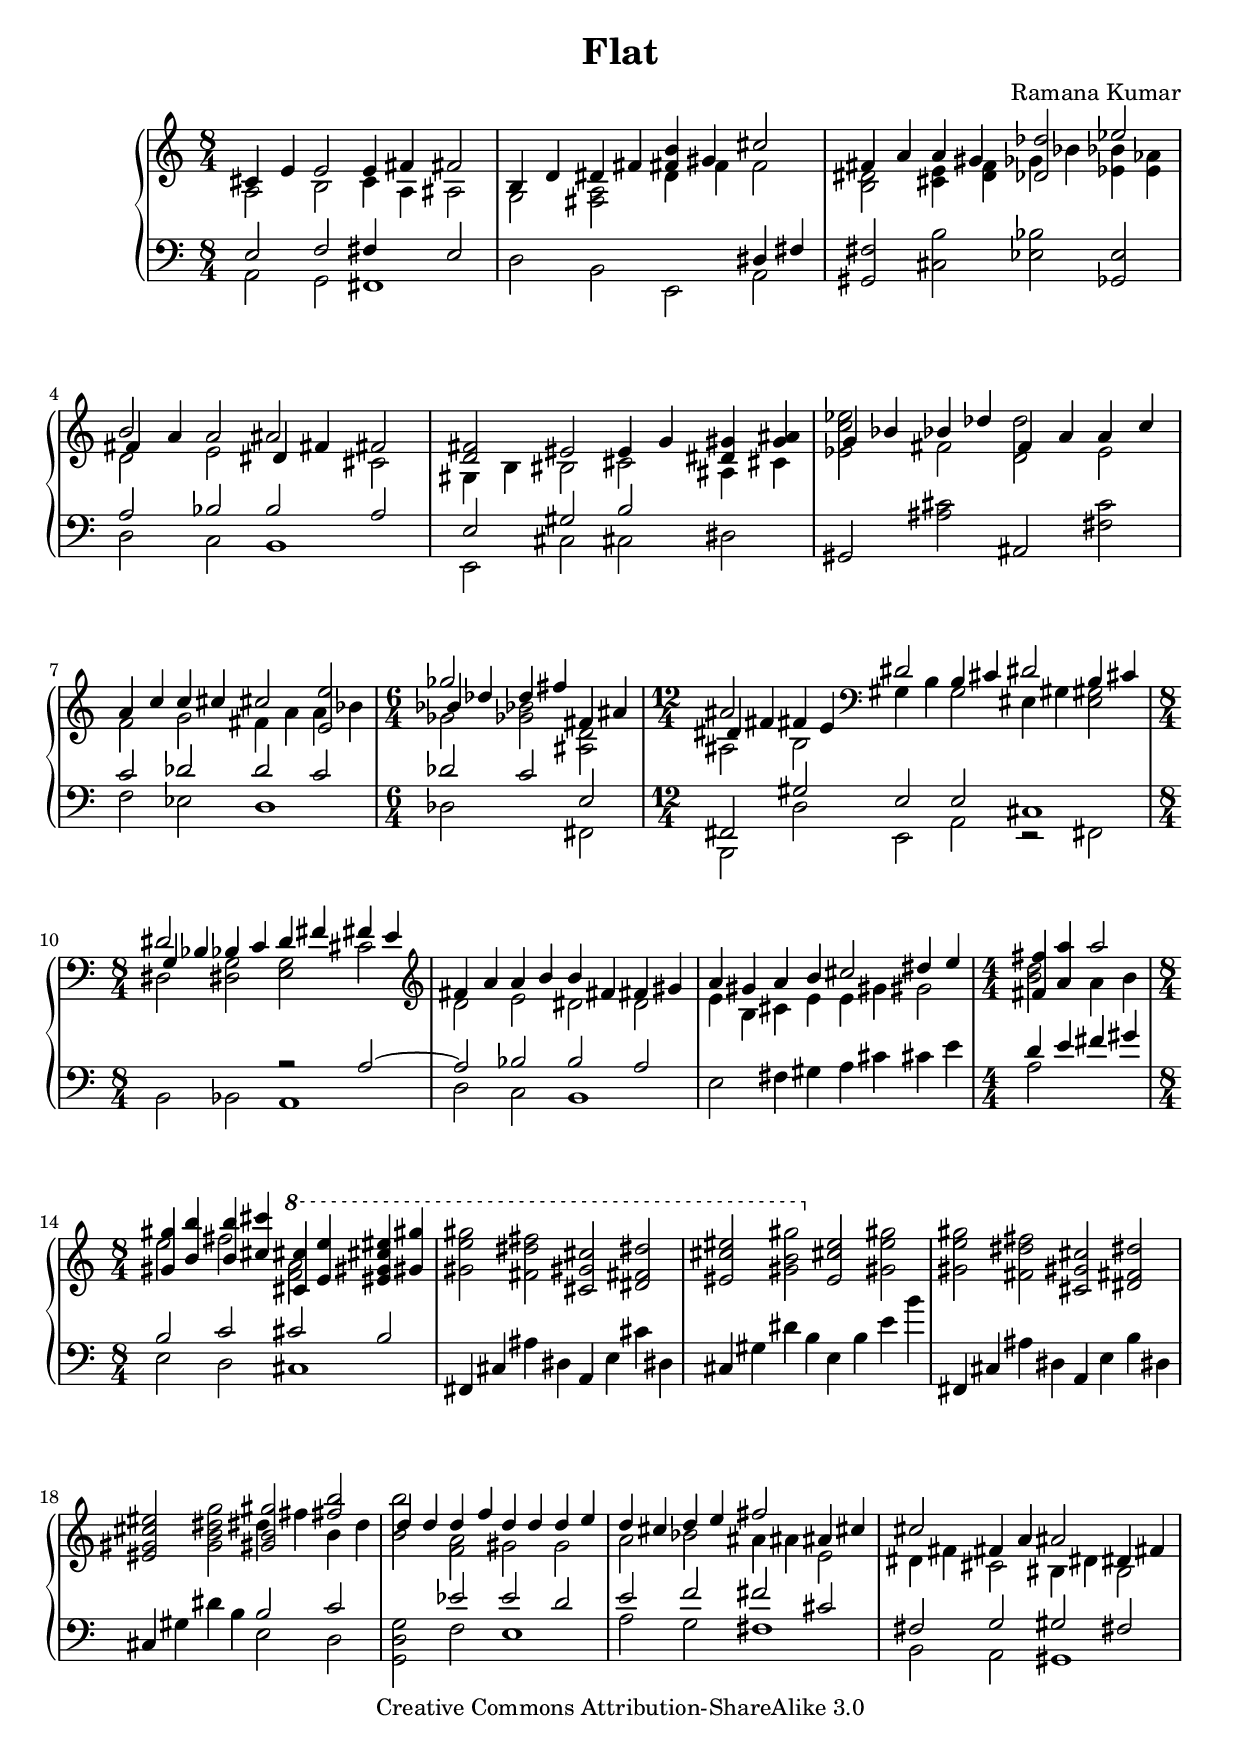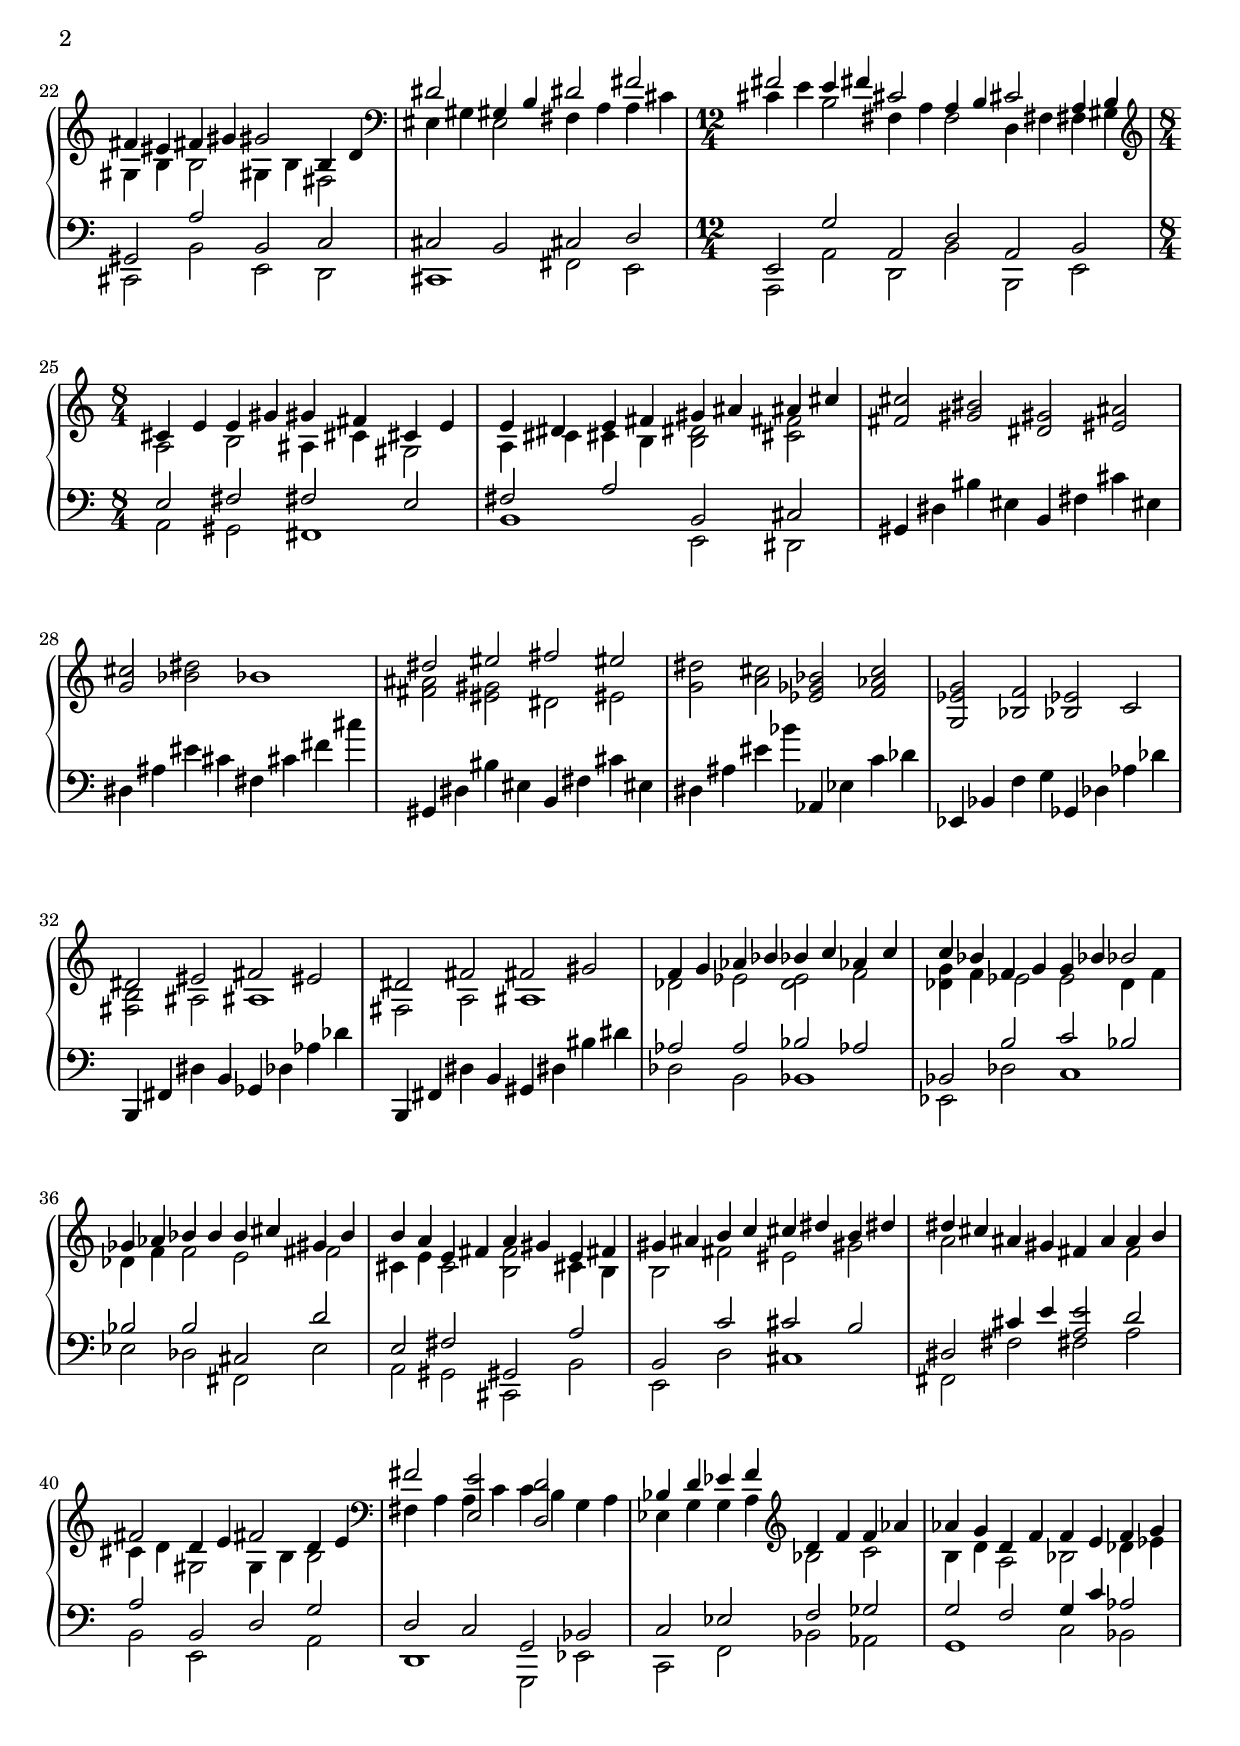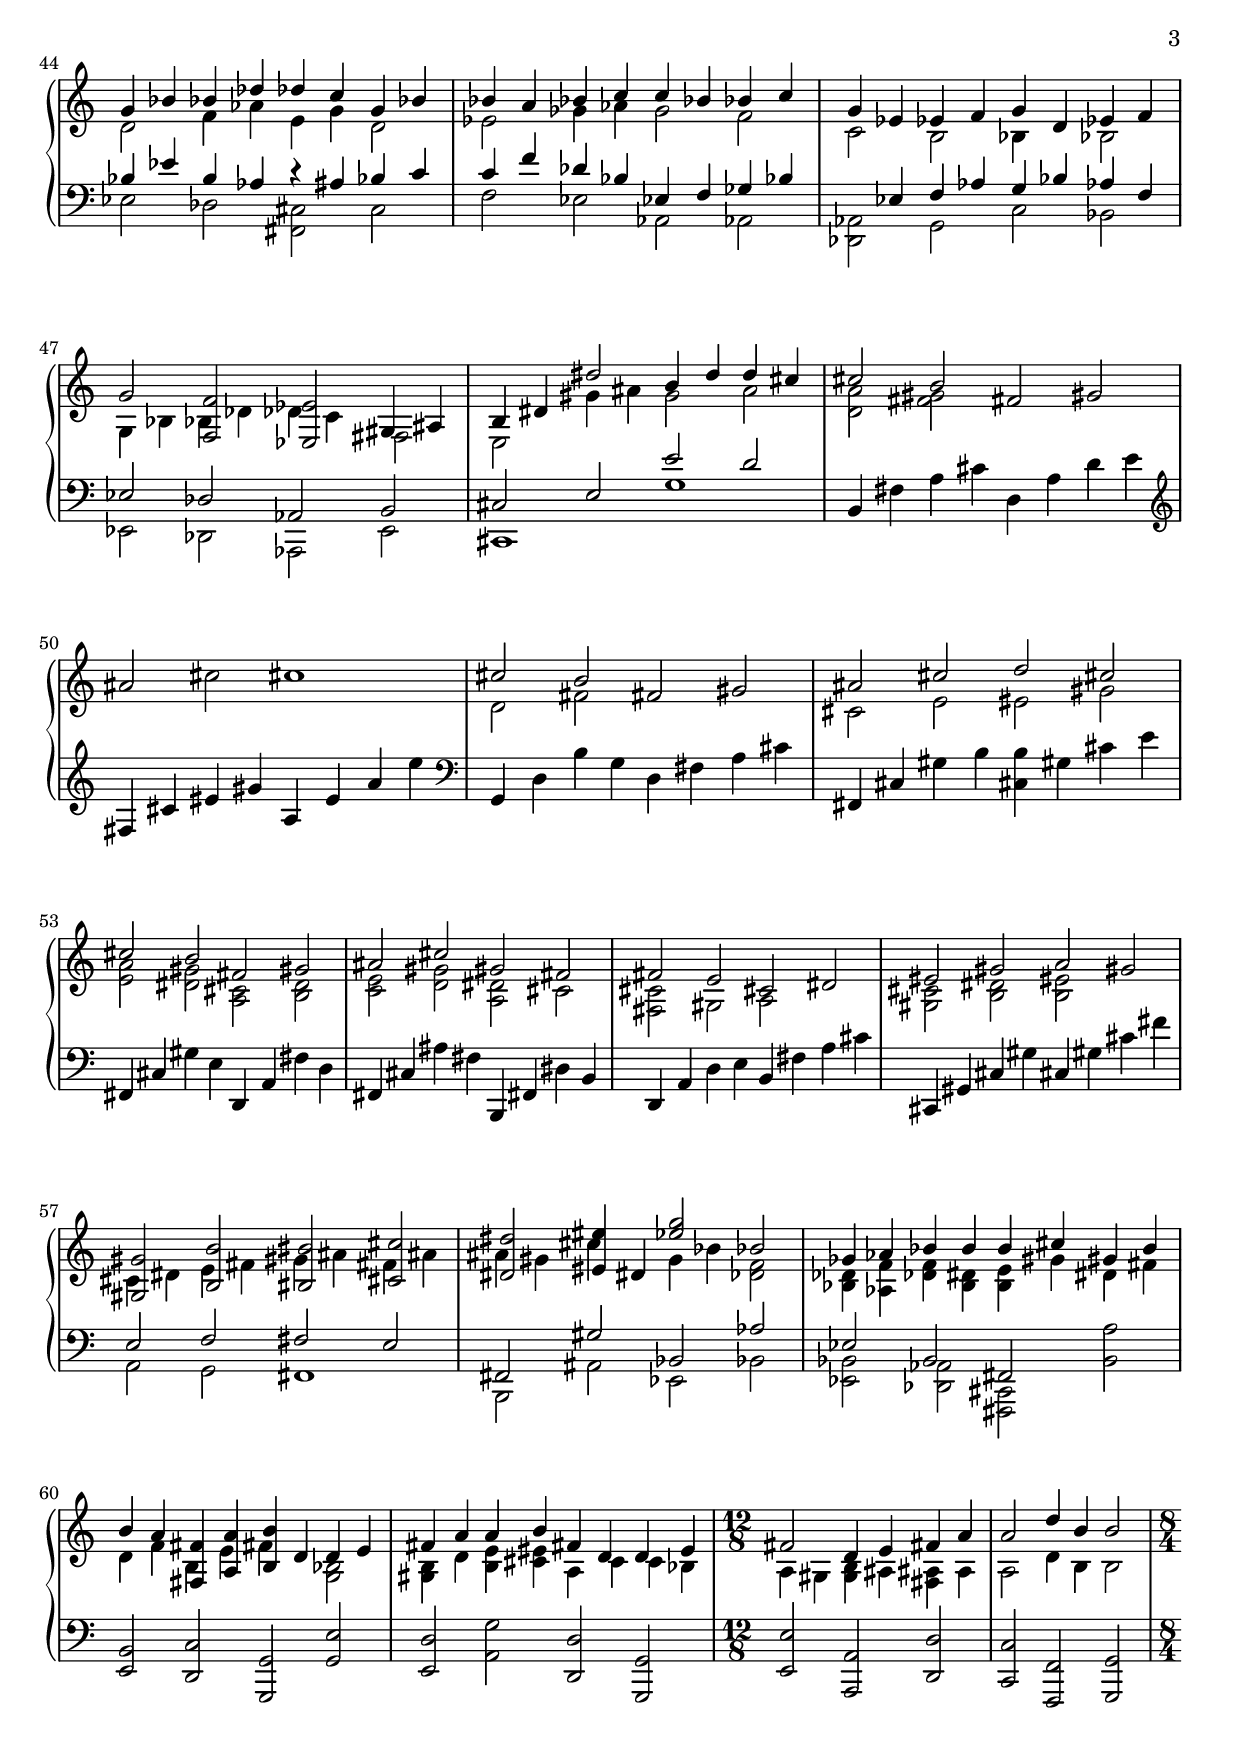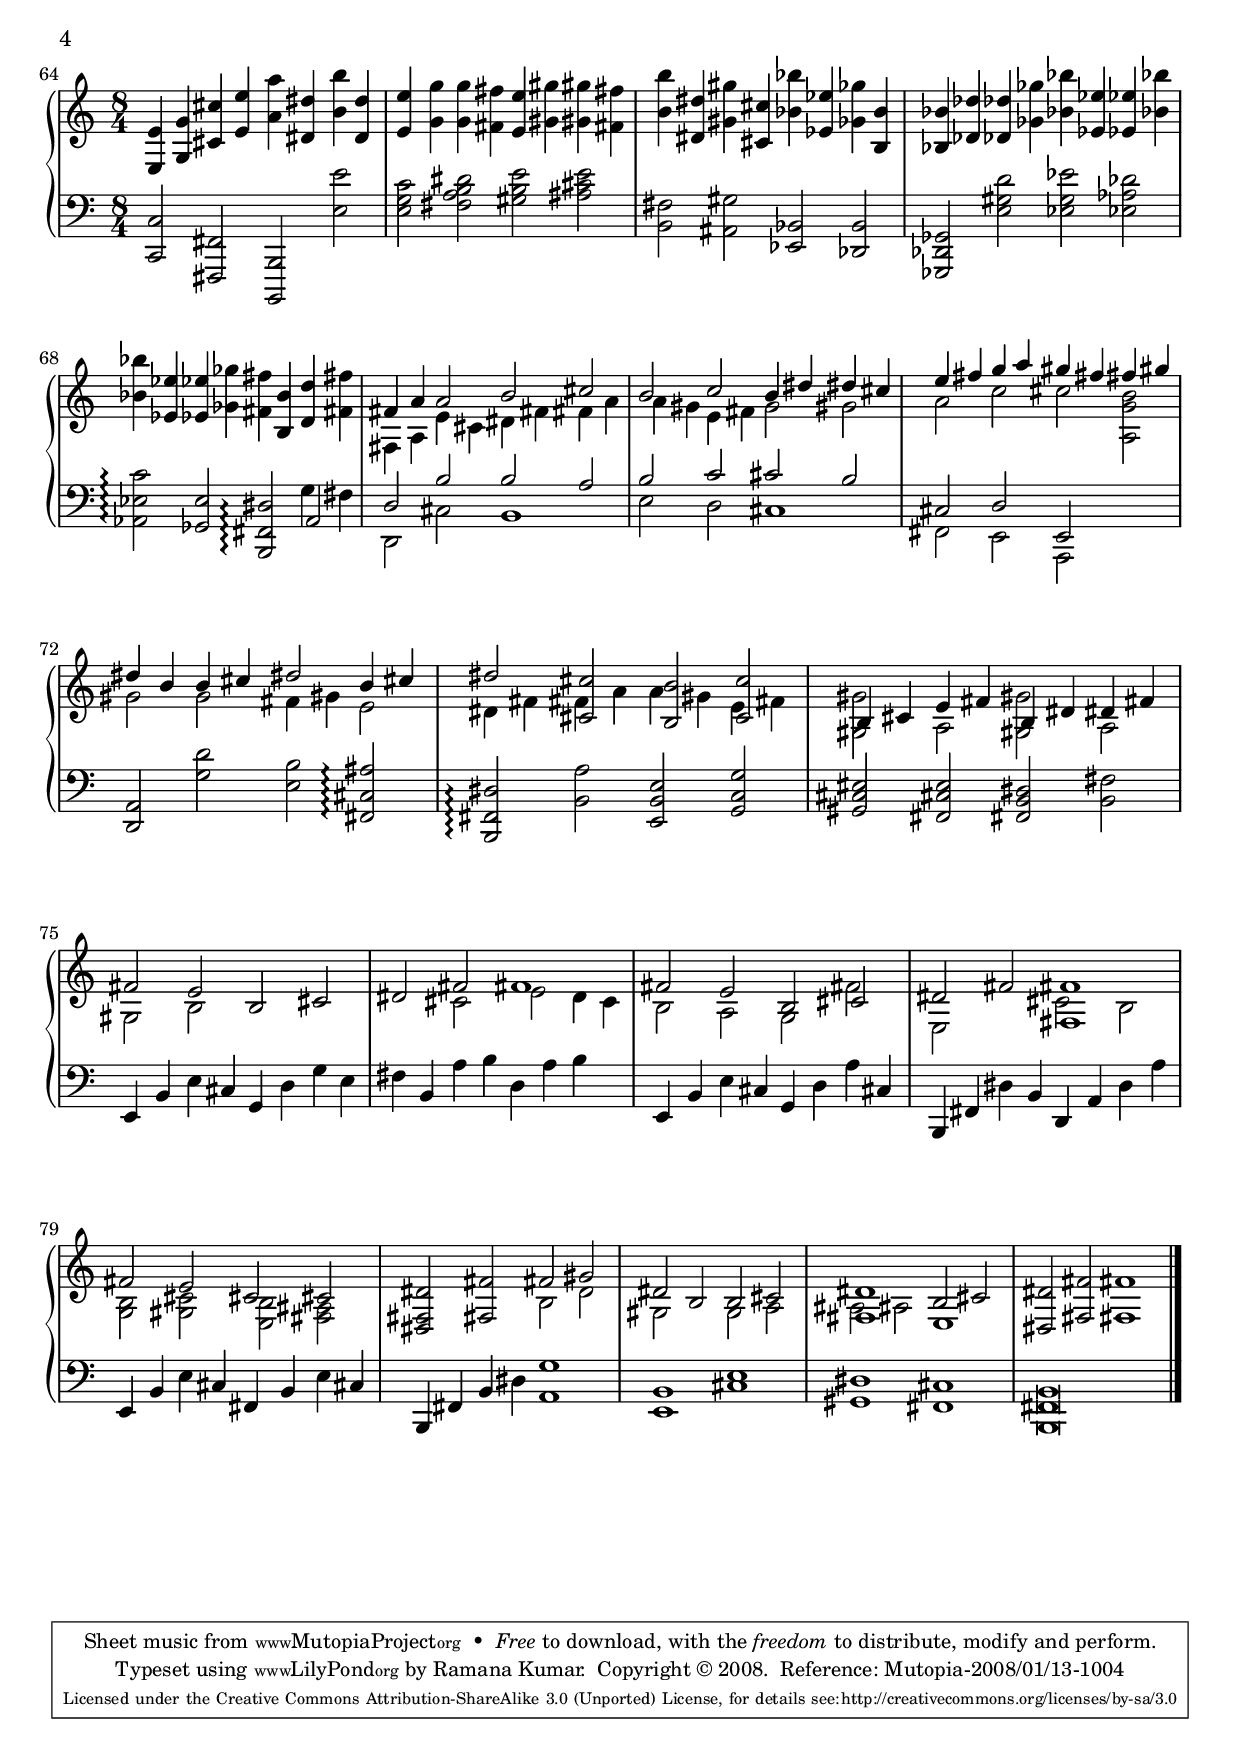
\version "2.10.30"

\header {
  title             = "Flat"
  composer          = "Ramana Kumar"
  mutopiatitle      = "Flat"
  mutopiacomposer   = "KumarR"
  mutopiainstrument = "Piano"
  date              = "2007"
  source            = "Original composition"
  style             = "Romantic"
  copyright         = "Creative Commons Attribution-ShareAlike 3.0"
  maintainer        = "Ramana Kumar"
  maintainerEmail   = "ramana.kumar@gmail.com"
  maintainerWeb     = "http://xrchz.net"
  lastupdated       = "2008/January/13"
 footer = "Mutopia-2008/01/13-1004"
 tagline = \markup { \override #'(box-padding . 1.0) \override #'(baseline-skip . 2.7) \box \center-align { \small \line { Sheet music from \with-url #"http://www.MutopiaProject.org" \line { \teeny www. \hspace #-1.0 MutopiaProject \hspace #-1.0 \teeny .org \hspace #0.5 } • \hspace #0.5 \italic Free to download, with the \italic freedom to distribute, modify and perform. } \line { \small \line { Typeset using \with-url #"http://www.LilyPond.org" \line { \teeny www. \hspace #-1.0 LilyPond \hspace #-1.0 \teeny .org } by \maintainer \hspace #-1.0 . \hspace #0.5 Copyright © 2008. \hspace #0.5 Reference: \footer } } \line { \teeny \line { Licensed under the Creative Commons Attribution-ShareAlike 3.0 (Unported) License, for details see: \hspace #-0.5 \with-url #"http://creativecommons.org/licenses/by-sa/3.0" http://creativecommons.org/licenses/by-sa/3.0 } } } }
}

onceStem =
#(define-music-function (parser location direction music) (number? ly:music?) #{
  \once \override Stem #'direction = $direction
  $music #}
)

#(ly:set-option 'point-and-click #f)

\score {
  \context PianoStaff <<
    \context Staff = right <<
      #(set-accidental-style 'forget)
      \override Staff.TimeSignature #'style = #'()
      \clef treble
      \time 8/4
      << {
        <<
          {cis'4 e' e'2 e'4 fis' fis'2}
        \\{a2 b c'4 a ais2}
        >> | <<
          {b4 d' dis' fis' <b' fis'> gis' cis''2}
        \\{g2 <fis a> d'4 f' f'2}
        >> | <<
          {fis'4 a' a' gis' <des' des''>2 ees''}
        \\{<b dis'>2 <cis' e'>4 <d' f'> ges' bes' <bes' ees'> <aes' e'>}
        >> | <<
          {b'2 s ais' s}
        \\{d'2 e' s cis'}
        \\{fis'4 a' a'2 dis'4 fis' fis'2}
        >> | <<
          {<fis' d'>2 eis' e'4 g' <gis' dis'> <ais' g'>}
        \\{gis4 b bis2 cis' ais4 cis'}
        >> | <<                                             %--05
          {g'4 bes' bes' des'' f' a' a' c''}
        \\{<ees' c'' ees''>2 fis' <d' d''> e'}
        >> | <<
          {a'4 c'' c'' cis'' cis''2 <e' e''>}
        \\{f'2 g' fis'4 a' a' bes'}
        >> | \time 6/4 <<
          {ges''2 s fis'4 ais'}
        \\{ges'2 <ges' bes'> <ais d'>}
        \\{bes'4 des'' d'' fis'' s2}
        >> | \time 12/4 <<
          {ais'2 s \clef bass dis'2 b4 cis' dis'2 b4 cis'}
        \\{ais2 b gis4 b g2 eis4 gis <e gis>2}
        \\{dis'4 fis' fis' e'}
        >> | \time 8/4 <<
          {dis'2 s d'4 fis' fis' e'}
        \\{dis2 <dis g> <e g> cis'}
        \\{g4 bes bes c' s2 s}
        >> | \clef treble <<                               %--10
          {fis'4 a' a' b' b' fis' fis' gis'}
        \\{d'2 e' dis' d'}
        >> | <<
          {a'4 gis' a' b' cis''2 dis''4 e''}
        \\{e'4 b cis' e' e' gis' gis'2}
        >> | \time 4/4 <<
          {<fis' fis''>4 <a' a''> a''2}
        \\{<b' d''>2 a'4 b'}
        >> | \time 8/4 <<
          {<gis' gis''>4 <b' b''> <b' b''> <cis'' cis'''> #(set-octavation 1) <cis'' cis'''> <e'' e'''> <eis'' gis'' cis''' eis'''> <gis'' gis'''>}
        \\{e''2 fis'' <f'' a''> s}
        >> | 
          <gis'' e''' gis'''>2 <fis'' dis''' fis'''> <cis'' gis'' cis'''> <dis'' fis'' dis'''>
           |                                               %--15
          <eis'' cis''' eis'''>2 <gis'' b'' gis'''> #(set-octavation 0) <e' cis'' e''> <gis' e'' gis''>
           |
          <gis' e'' gis''>2 <fis' dis'' fis''> <cis' gis' cis''> <dis' fis' dis''>
           |
          <eis' gis' cis'' eis''>2 <g' b' dis'' g''> <<{<gis' b' gis''>2 <fis'' b''>}\\{dis''4 fis'' b' d''}>>
           | <<
          {d''4 d'' d'' f'' d'' d'' d'' e''}
        \\{<b' b''>2 <f' a'> gis' g'}
        >> | <<
          {d''4 cis'' d'' e'' fis''2 ais'4 cis''}
        \\{a'2 bes' ais'4 ais' e'2}
        >> | <<                                            %--20
          {cis''2 fis'4 a' ais'2 dis'4 fis'}
        \\{dis'4 fis' cis'2 bis4 dis' b2}
        >> | <<
          {fis'4 eis' fis' gis' gis'2 b4 d'}
        \\{gis4 b b2 gis4 b fis2}
        >> | \clef bass <<
          {dis'2 gis4 b dis'2 fis'}
        \\{eis4 gis e2 fis4 a a cis'}
        >> | \time 12/4 <<
          {fis'2 e'4 fis' cis'2 a4 b cis'2 a4 b}
        \\{cis'4 e' b2 fis4 a f2 d4 fis fis gis}
        >> | \time 8/4 \clef treble <<
          {cis'4 e' e' gis' gis' fis' cis' e'}
        \\{a2 b ais4 cis' gis2}
        >> | <<                                            %--25
          {e'4 dis' e' fis' gis' ais' ais' cis''}
        \\{a4 cis' cis' b <b dis'>2 <cis' fis'>}
        >> |
          <cis'' fis'>2 <bis' gis'> <gis' dis'> <ais' eis'>
           | 
          <cis'' g'>2 <dis'' bes'> bes'1
           | <<
          {dis''2 eis'' fis'' eis''}
        \\{<fis' ais'>2 <eis' gis'> dis' eis'}
        >> |
          <g' dis''>2 <a' cis''> <ees' ges' bes'> <f' aes' c''>
           |                                               %--30             
          <g ees' g'>2 <bes f'> <bes ees'> c'
           | <<
          {dis'2 eis' fis' eis'}
        \\{<fis b>2 ais ais1}
        >> | <<
          {dis'2 fis' fis' gis'}
        \\{fis2 a ais1}
        >> | <<
          {f'4 g' aes' bes' bes' c'' aes' c''}
        \\{des'2 ees' <d' e'> f'}
        >> | <<
          {c''4 bes' f' g' g' bes' bes'2}
        \\{<des' g'>4 f' ees'2 e' d'4 f'}
        >> | <<                                            %--35 
          {ges'4 aes' bes' b' b' cis'' gis' b'}
        \\{des'4 f' f'2 e' fis'}
        >> | <<
          {b'4 a' e' fis' a' gis' e' fis'}
        \\{cis'4 e' c'2 <b f'> cis'4 b}
        >> | <<
          {gis'4 ais' b' c'' cis'' dis'' b' dis''}
        \\{b2 fis' eis' gis'}
        >> | <<
          {dis''4 cis'' ais' gis' fis' a' a' b'}
        \\{a'2 s s f'}
        >> | <<
          {fis'2 d'4 e' fis'2 d'4 e'}
        \\{cis'4 d' gis2 g4 b b2}
        >> | \clef bass <<                                 %--40
          {fis'2 <e e'> <d d'> s}
        \\{fis4 a a c' c' b g a}
        >> | <<
          {bes4 d' ees' f' \clef treble d'4 f' f' aes'}
        \\{ees4 g g a bes2 c'}
        >> | <<
          {aes'4 g' d' f' f' e' f' g'}
        \\{b4 d' a2 bes des'4 ees'}
        >> | <<
          {g'4 bes' bes' des'' des'' c'' g' bes'}
        \\{d'2 f'4 aes' e' g' d'2}
        >> | <<
          {bes'4 a' bes' c'' c'' bes' bes' c''}
        \\{ees'2 ges'4 aes' g'2 f'}
        >> | <<                                            %--45
          {g'4 ees' ees' f' g'4 d' ees' f'}
        \\{c'2 b bes4 s bes2}
        >> | <<
          {g'2 <f f'> <ees ees'> gis4 ais}
        \\{g4 bes bes des' des' c' fis2}
        >> | <<
          {b4 dis' dis''2 b'4 d'' d'' cis''}
        \\{e2 gis'4 ais' g'2 a'}
        >> | <<
          {cis''2 b' fis' gis'}
        \\{<d' a'>2 <fis' gis'> s s}
        >> |
          ais'2 cis'' cis''1
           | <<                                            %--50
          {cis''2 b' fis' gis'}
        \\{d'2 fis' s s}
        >> | <<
          {ais'2 cis'' d'' cis''}
        \\{cis'2 e' eis' gis'}
        >> | <<
          {cis''2 b' fis' gis'}
        \\{<e' a'>2 <dis' gis'> <a cis'> <b d'>}
        >> | <<
          {ais'2 cis'' gis' fis'}
        \\{<c' e'>2 <d' gis'> <a dis'> cis'}
        >> | <<
          {fis'2 e' cis' dis'}
        \\{<fis cis'>2 gis a s}
        >> | <<                                            %--55
          {eis'2 gis' a' gis'}
        \\{<gis cis'>2 <b dis'> <b eis'> s}     
        >> | <<
          {<gis gis'>2 <b b'> <bis bis'> <cis' cis''>}
        \\{cis'4 dis' e' fis' gis' ais' fis' ais'}
        >> | <<
          {<dis' dis''>2 <eis' eis''>4 dis' <ees'' g''>2 bes'}
        \\{ais'4 gis' cis'' s g' bes' <des' f'>2}
        >> | <<
          {ges'4 aes' bes' b' b' cis'' gis' b'}
        \\{<bes des'>4 <aes f'> <des' f'> <b dis'> <b e'> gis' dis' fis'}
        >> | <<
          {b'4 a' <fis fis'> <a a'> <b b'> d' d' e'}
        \\{d'4 f' b e' fis' s <g bes>2}
        >> | <<                                            %--60
          {fis'4 a' a' b' fis' d' d' e'}
        \\{<gis b>4 d' <b e'> <cis' eis'> a c' c' bes}
        >> | \time 12/8 <<
          {fis'2  d'4   e'  fis'      a' a'2 d''4 b' b'2}
        \\{a4 gis <g b> ais <fis ais> a  a2  d'4  b  b2}
        >> | \time 8/4
           <e e'>4 <g g'> <cis' cis''> <e' e''> <a' a''> <dis' dis''> <b' b''> <d' d''> 
           |
          <e' e''>4 <g' g''> <g' g''> <fis' fis''> <e' e''> <gis' gis''> <gis' gis''> <fis' fis''>
           |
          <b' b''>4 <dis' dis''> <gis' gis''> <cis' cis''> <bes' bes''> <ees' ees''> <ges' ges''> <b b'>
           |                                               %--65
          <bes bes'>4 <des' des''> <des' des''> <ges' ges''> <bes' bes''> <ees' ees''> <ees' ees''> <bes' bes''>
           |
          <bes' bes''>4 <ees' ees''> <ees' ees''> <ges' ges''> <fis' fis''> <b b'> <d' d''> <fis' fis''>
           | <<
          {fis'4 a' a'2 b' cis''}
        \\{fis4 a e' cis' dis' fis' fis' a'}
        >> | <<
          {b'2 c'' b'4 dis'' dis'' cis''}
        \\{a'4 gis' e' fis' g'2 gis'}
        >> | <<
          {e''4 fis'' g'' a'' gis'' fis'' fis'' gis''}
        \\{a'2 c'' cis'' b'\stemUp}
        >> | <<                                            %--70
          {dis''4 b' b' cis'' dis''2 b'4 cis''}
        \\{gis'2 g' fis'4 gis' e'2}
        >> | <<
          {dis''2 <cis' cis''> <b b'> <c' c''>}
        \\{dis'4 fis' fis' a' a' gis' e' fis'}
        >> | <<
          {b4 cis' e' fis' b dis' dis' fis'}
        \\{<gis gis'>2 a <gis gis'> a}
        >> | <<
          {fis'2 e' b cis'}
        \\{gis2 b s1}
        >> | <<                                            %--75
          {dis'2 fis' fis'1}
        \\{s2 cis' e' d'4 c'}
        >> | <<
          {fis'2 e' b cis'}
        \\{b2 a g fis'}
        >> | <<
          {dis'2 fis' <fis fis'>1}
        \\{e2 s cis' b}         
        >> | <<
          {fis'2 e' cis' cis'}
        \\{<g b>2 <gis cis'> <e b> <fis ais>}
        >> | <<
          {<dis fis dis'>2 <fis fis'> fis' gis'}
        \\{s2 s b d'}
        >> | <<                                            %--80
          {dis'2 b b cis'}
        \\{gis2 s g a}
        >> | <<
          {<fis dis'>1 b2 cis'}
        \\{ais2 ais e1}
        >> |
          <dis dis'>2 <fis fis'> <fis fis'>1
     \bar "|."

      } >>
    >>
    \context Staff = left <<
      #(set-accidental-style 'forget)
      \override Staff.TimeSignature #'style = #'()
      \clef bass
      << {
        <<
          {e2 f fis4 s e2}
        \\{a,2 g, fis,1}
        >> | <<
          {s2 s s dis4 fis}
        \\{d2 b, e, a,}
        >> |
          <gis, fis>2 <cis b> <ees bes> <ges, e>
           | <<
          {a2 bes b a}
        \\{d2 c b,1}
        >> | <<
          {e2 gis b s}
        \\{e,2 cis cis dis2}
        >> |                                               %--05
          gis,2 <ais cis'> ais, <fis c'>
           | <<
          {c'2 des' d' c'}
        \\{f2 ees d1}
        >> | <<
          {des'2 c' e}
        \\{des2 s fis,}
        >> | <<
          {fis,2 gis e e cis1}
        \\{b,,2 d e, a, r fis,}
        >> | <<
          {s2 s r a ~}
        \\{b,2 bes, a,1}
        >> | <<                                            %--10
          {a2 bes b a}
        \\{d2 c b,1}
        >> |
          e2 fis4 gis a cis' cis' e'
           | <<
          {d'4 e' fis' gis'}
        \\{a2 s}
        >> | <<
          {b2 c' cis' b}
        \\{e2 d cis1}
        >> |
          fis,4 cis ais dis a, e cis' dis
           |                                               %--15
          cis4 gis dis' b e b e' b'
           |
          fis,4 cis ais dis a, e b dis
           |
          cis4 gis dis' b <<{b2 c'}\\{e2 d}>>
           | <<
          {s2 ees' e' d'}
        \\{<g, d g>2 f e1}
        >> | <<
          {e'2 f' fis' cis'}
        \\{a2 g fis1}
        >> | <<                                            %--20
          {fis2 g gis fis}
        \\{b,2 a, gis,1}
        >> | <<
          {gis,2 a b, c}
        \\{cis,2 b, e, d,}
        >> | <<
          {cis2 b, cis d}
        \\{cis,1 fis,2 e,}
        >> | <<
          {e,2 g a, d a, b,}
        \\{a,,2 a, d, b, b,, e,}
        >> | <<
          {e2 fis fis e}
        \\{a,2 gis, fis,1}
        >> | <<                                            %--25
          {fis2 a b, cis}
        \\{b,1 e,2 dis,}
        >> |
          gis,4 dis bis eis b, fis cis' eis
           |
          dis4 ais eis' cis' fis cis' fis' cis''
           |
          gis,4 dis bis eis b, fis cis' eis
           |
          dis4 ais eis' bes' aes, ees c' des'
           |                                               %--30
          ees,4 bes, f g ges, des aes des'
           |
          b,, fis, dis b, ges, des aes des'
           |
          b,, fis, dis b, gis, dis bis dis'
           | <<
          {aes2 a bes aes}
        \\{des2 b, bes,1}
        >> | <<
          {bes,2 b c' bes}
        \\{ees,2 des c1}
        >> | <<                                            %--35
          {bes2 b cis d'}
        \\{ees2 des fis, e}
        >> | <<
          {e2 fis gis, a}
        \\{a,2 gis, cis, b,}
        >> | <<
          {b,2  c' cis' b}
        \\{e,2 d cis1}
        >> | <<
          {dis2 cis'4 e' <a e'>2 d'}
        \\{fis,2 fis fis a}
        >> | <<
          {a2 b, d g}
        \\{b,2 e, s a,}
        >> | <<                                            %--40
          {d2 c g, bes,}
        \\{d,1 g,,2 ees,}
        >> | <<
          {c2 ees f ges}
        \\{c,2 f, bes, aes,}
        >> | <<
          {g2 f g4 c' aes2}
        \\{g,1 c2 bes,}
        >> | <<
          {bes4 ees' b aes r4 ais bes c'}
        \\{ees2 des <fis, cis>2 c}
        >> | <<
          {c'4 f' des' bes ees4 f ges bes}
        \\{f2 ees aes, aes,}
        >> | <<                                            %--45
          {s4 ees f aes g bes aes f}
        \\{<des, aes,>2 g,2 c bes,}
        >> | <<
          {ees2 des aes, b,}
        \\{ees,2 des, aes,, e,}
        >> | <<
          {cis2 e e' d'}
        \\{cis,1 g}
        >> | 
          b,4 fis a cis' d a d' e'
           | \clef treble
          fis4 cis' eis' gis' a e' a' e''
           | \clef bass                                    %--50
          g,4 d b g d fis a cis'
           |
          fis,4 cis gis b <cis b> gis cis' e'
           |
          fis,4 cis gis e d, a, fis d
           |
          fis,4 cis ais fis b,, fis, dis b,
           |
          d,4 a, d e b, fis a cis'
           |                                               %--55
          cis,4 gis, cis gis cis gis cis' fis'
           | <<
          {e2 f fis e}
        \\{a,2 g, fis,1}
        >> | <<
          {fis,2 gis bes, aes}
        \\{b,,2 ais, ees, bes,}
        >> | <<
          {ees2 b, fis,}
        \\{<ees, bes,>2 <des, aes,> <fis,, cis,> <b, a>}
        >> |
          <e, b,>2 <d, c> <g,, g,> <g, e>
           |                                               %--60
          <e, d>2 <a, g> <d, d> <g,, g,>
           |
          <e, e>2 <a,, a,> <d, d> <c, c> <f,, f,> <g,, g,> 
           |
          <c, c>2 <fis,, fis,> <b,,, b,,> <e e'>
           |
          <e g c'>2 <fis a b dis'> <gis b e'> <ais cis' e'>
           |
          <b, fis>2 <ais, gis> <ees, bes,> <des, b,>
           |                                               %--65
          <ges,, des, ges,>2 <e gis d'> <ees g ees'> <ees aes des'>
           |
          <aes, ees c'>2\arpeggio <ges, e> <b,, fis, dis>\arpeggio <<{a,2}\\{g4 fis}>>
           | <<
          {d2 b b a}
        \\{d,2 cis b,1}
        >> | <<
          {b2 c' cis' b}
        \\{e2 d cis1}
        >> | <<
          {cis2 d e,}
        \\{fis,2 e, a,,} >>
        \change Staff = right <<{}\\{<a g'>2}>>
           | \change Staff = left                          %--70
          <d, a,>2 <g d'> <e b> <fis, cis ais>\arpeggio
           |
          <b,, fis, dis>2\arpeggio <b, a> <e, b, e> <g, c g>
           |
          <gis, cis eis>2 <fis, cis e> <fis, b, dis> <b, fis>
           |
          e,4 b, e cis g, d g e
           |
          fis4 b, a b d a b s
           |                                               %--75
          e,4 b, e cis g, d a cis
           |
          b,,4 fis, dis b, d, a, d a
           |
          e,4 b, e cis fis, b, e cis
           |
          b,,4 fis, b, dis <a, g>1
           | <<
          {b,1 e}
        \\{e,1 cis}
        >> |                                               %--80
          <gis, dis>1 <fis, cis>
           |
          <b,, fis, b,>\breve
     \bar "|."
      } >>
    >>
  >>
  \layout {
  }
  \midi {
  }
}
